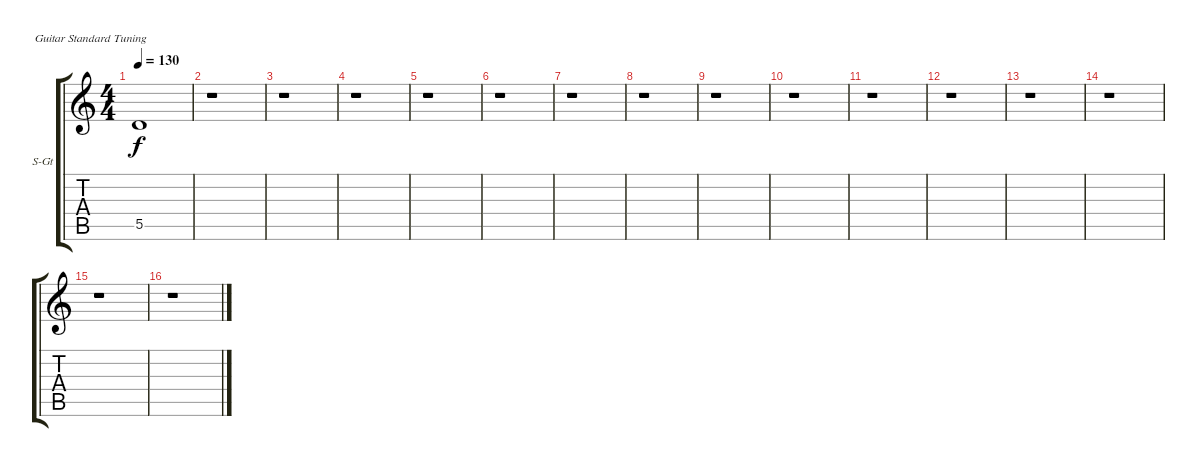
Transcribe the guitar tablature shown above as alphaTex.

\bracketExtendMode groupsimilarinstruments
\firstSystemTrackNameOrientation horizontal
\otherSystemsTrackNameOrientation horizontal
\track ("Track 1" "S-Gt") {instrument acousticguitarsteel}
\staff {score tabs}
\tuning (E4 B3 G3 D3 A2 E2)
\ts (4 4)
\tempo 130
\clef g2
\ks c
5.5.1{dy f} |
r.1 |
r.1 |
r.1 |
r.1 |
r.1 |
r.1 |
r.1 |
r.1 |
r.1 |
r.1 |
r.1 |
r.1 |
r.1 |
r.1 |
r.1
